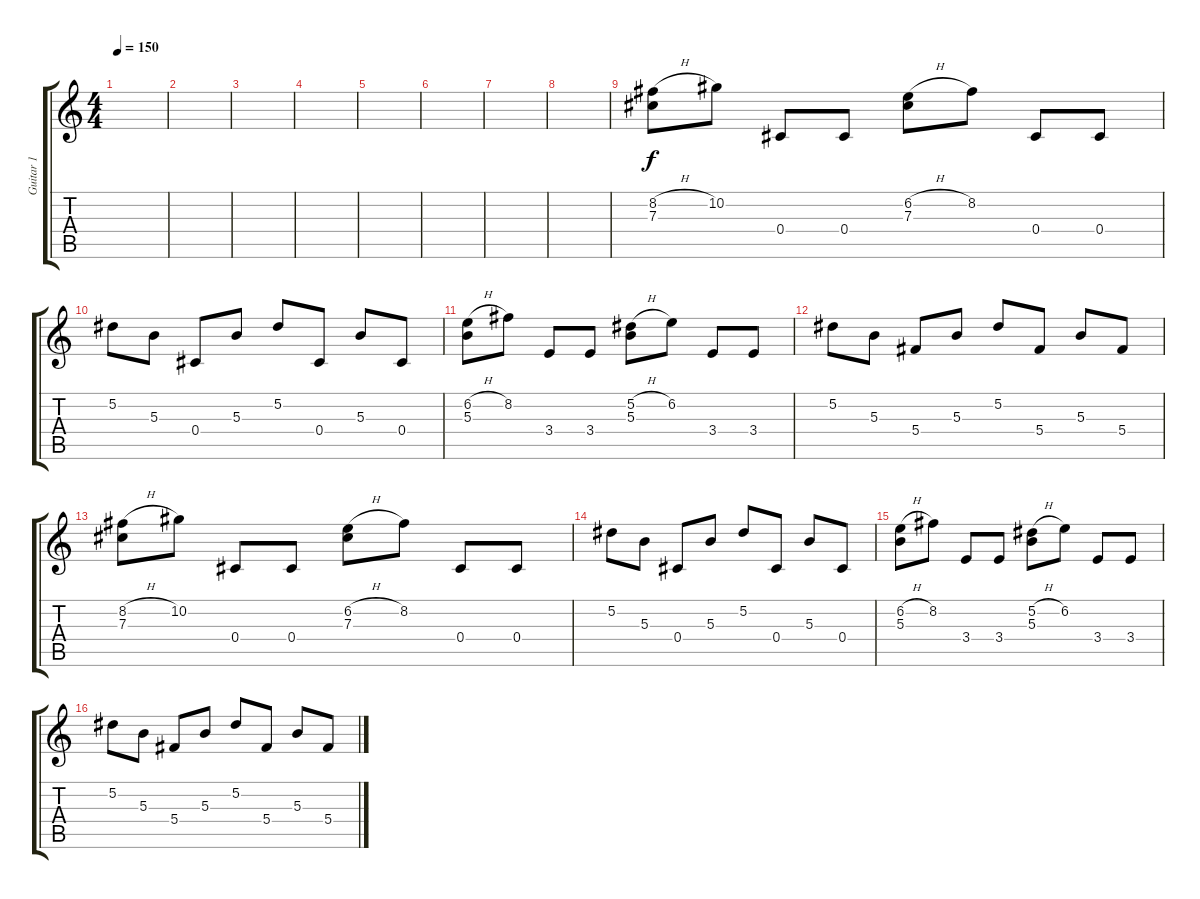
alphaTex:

\track ("Guitar 1" "Guitar 1") {instrument distortionguitar}
\staff {score tabs}
\tuning (Eb4 Bb3 Gb3 Db3 Ab2 Eb2) {hide}
\ts (4 4)
\tempo 150
\clef g2
\ks c
|
|
|
|
|
|
|
|
(8.2{h} 7.3).8 10.2.8 0.4.8 0.4.8 (6.2{h} 7.3).8 8.2.8 0.4.8 0.4.8 |
5.2.8 5.3.8 0.4.8 5.3.8 5.2.8 0.4.8 5.3.8 0.4.8 |
(6.2{h} 5.3).8 8.2.8 3.4.8 3.4.8 (5.2{h} 5.3).8 6.2.8 3.4.8 3.4.8 |
5.2.8 5.3.8 5.4.8 5.3.8 5.2.8 5.4.8 5.3.8 5.4.8 |
(8.2{h} 7.3).8 10.2.8 0.4.8 0.4.8 (6.2{h} 7.3).8 8.2.8 0.4.8 0.4.8 |
5.2.8 5.3.8 0.4.8 5.3.8 5.2.8 0.4.8 5.3.8 0.4.8 |
(6.2{h} 5.3).8 8.2.8 3.4.8 3.4.8 (5.2{h} 5.3).8 6.2.8 3.4.8 3.4.8 |
5.2.8 5.3.8 5.4.8 5.3.8 5.2.8 5.4.8 5.3.8 5.4.8
